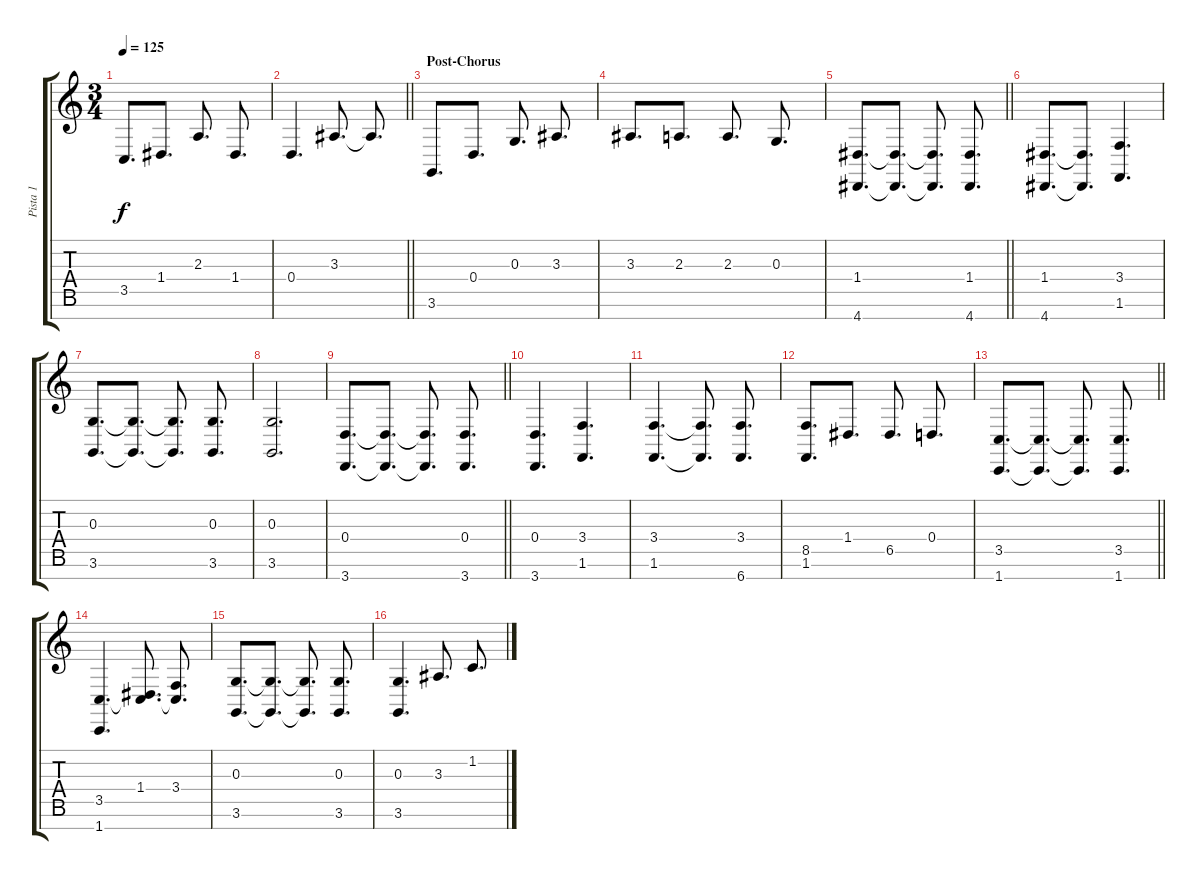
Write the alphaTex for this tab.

\track ("Pista 1" "Pista 1") {instrument acousticgrandpiano}
\staff {score tabs}
\tuning (E4 B3 G3 D3 A2 E2 B1) {hide}
\ts (3 4)
\tempo 125
\clef g2
\ks c
3.5.8{d dy f} 1.4.8{d} 2.3.8{d} 1.4.8{d} |
\barLineRight lightlight
0.4.4{d} 3.3.8{d} 3.3{t}.8{d} |
\section ("" "Post-Chorus")
3.6.8{d} 0.4.8{d} 0.3.8{d} 3.3.8{d} |
3.3.8{d} 2.3.8{d} 2.3.8{d} 0.3.8{d} |
\barLineRight lightlight
(1.4 4.7).8{d} (1.4{t} 4.7{t}).8{d} (1.4{t} 4.7{t}).8{d} (1.4 4.7).8{d} |
(1.4 4.7).8{d} (1.4{t} 4.7{t}).8{d} (3.4 1.6).4{d} |
(0.3 3.6).8{d} (0.3{t} 3.6{t}).8{d} (0.3{t} 3.6{t}).8{d} (0.3 3.6).8{d} |
(0.3 3.6).2{d} |
\barLineRight lightlight
(0.4 3.7).8{d} (0.4{t} 3.7{t}).8{d} (0.4{t} 3.7{t}).8{d} (0.4 3.7).8{d} |
(0.4 3.7).4{d} (3.4 1.6).4{d} |
(3.4 1.6).4{d} (3.4{t} 1.6{t}).8{d} (3.4 6.7).8{d} |
(8.5 1.6).8{d} 1.4.8{d} 6.5.8{d} 0.4.8{d} |
\barLineRight lightlight
(3.5 1.7).8{d} (3.5{t} 1.7{t}).8{d} (3.5{t} 1.7{t}).8{d} (3.5 1.7).8{d} |
(3.5 1.7).4{d} (1.4 3.5{t}).8{d} (3.4 3.5{t}).8{d} |
(0.3 3.6).8{d} (0.3{t} 3.6{t}).8{d} (0.3{t} 3.6{t}).8{d} (0.3 3.6).8{d} |
(0.3 3.6).4{d} 3.3.8{d} 1.2.8{d}
